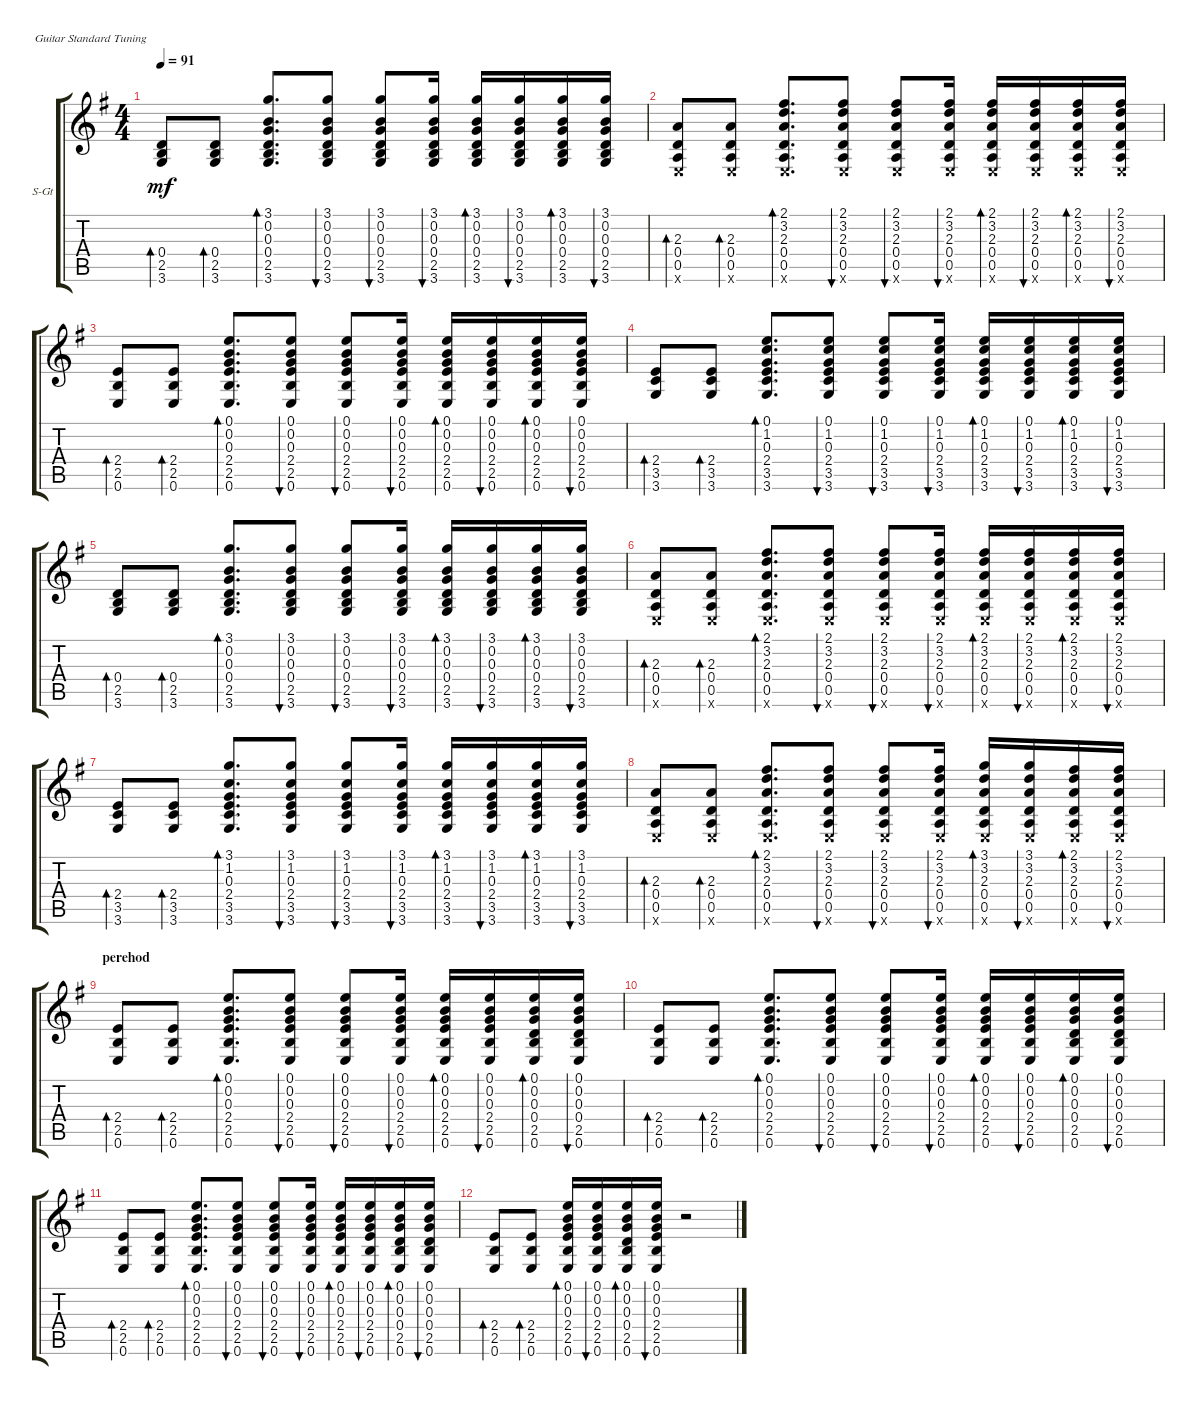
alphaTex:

\defaultSystemsLayout 4
\bracketExtendMode groupsimilarinstruments
\firstSystemTrackNameOrientation horizontal
\otherSystemsTrackNameOrientation horizontal
\track ("Steel Guitar" "S-Gt") {instrument acousticguitarsteel}
\staff {score tabs}
\tuning (E4 B3 G3 D3 A2 E2)
\ts (4 4)
\tempo 91
\clef g2
\ks eminor
(3.6 2.5 0.4).8{bd 30 dy mf} (3.6 2.5 0.4).8{bd 30} (3.6 2.5 0.4 0.3 0.2 3.1).8{d bd 30} (3.6 2.5 0.4 0.3 0.2 3.1).8{bu 30} (3.6 2.5 0.4 0.3 0.2 3.1).8{bu 30} (3.6 2.5 0.4 0.3 0.2 3.1).16{bu 30} (3.6 2.5 0.4 0.3 0.2 3.1).16{bd 30} (3.6 2.5 0.4 0.3 0.2 3.1).16{bu 30} (3.6 2.5 0.4 0.3 0.2 3.1).16{bd 30} (3.6 2.5 0.4 0.3 0.2 3.1).16{bu 30} |
(0.5 0.4 2.3 0.6{x}).8{bd 30} (0.5 0.4 2.3 0.6{x}).8{bd 30} (0.5 0.4 2.3 3.2 2.1 0.6{x}).8{d bd 30} (0.5 0.4 2.3 3.2 2.1 0.6{x}).8{bu 30} (0.5 0.4 2.3 3.2 2.1 0.6{x}).8{bu 30} (0.5 0.4 2.3 3.2 2.1 0.6{x}).16{bu 30} (0.5 0.4 2.3 3.2 2.1 0.6{x}).16{bd 30} (0.5 0.4 2.3 3.2 2.1 0.6{x}).16{bu 30} (0.5 0.4 2.3 3.2 2.1 0.6{x}).16{bd 30} (0.5 0.4 2.3 3.2 2.1 0.6{x}).16{bu 30} |
(0.6 2.5 2.4).8{bd 30} (0.6 2.5 2.4).8{bd 30} (0.6 2.5 2.4 0.3 0.2 0.1).8{d bd 30} (0.6 2.5 2.4 0.3 0.2 0.1).8{bu 30} (0.6 2.5 2.4 0.3 0.2 0.1).8{bu 30} (0.6 2.5 2.4 0.3 0.2 0.1).16{bu 30} (0.6 2.5 2.4 0.3 0.2 0.1).16{bd 30} (0.6 2.5 2.4 0.3 0.2 0.1).16{bu 30} (0.6 2.5 2.4 0.3 0.2 0.1).16{bd 30} (0.6 2.5 2.4 0.3 0.2 0.1).16{bu 30} |
(3.6 3.5 2.4).8{bd 30} (3.6 3.5 2.4).8{bd 30} (3.6 3.5 2.4 0.3 1.2 0.1).8{d bd 30} (3.6 3.5 2.4 0.3 1.2 0.1).8{bu 30} (3.6 3.5 2.4 0.3 1.2 0.1).8{bu 30} (3.6 3.5 2.4 0.3 1.2 0.1).16{bu 30} (3.6 3.5 2.4 0.3 1.2 0.1).16{bd 30} (3.6 3.5 2.4 0.3 1.2 0.1).16{bu 30} (3.6 3.5 2.4 0.3 1.2 0.1).16{bd 30} (3.6 3.5 2.4 0.3 1.2 0.1).16{bu 30} |
(3.6 2.5 0.4).8{bd 30} (3.6 2.5 0.4).8{bd 30} (3.6 2.5 0.4 0.3 0.2 3.1).8{d bd 30} (3.6 2.5 0.4 0.3 0.2 3.1).8{bu 30} (3.6 2.5 0.4 0.3 0.2 3.1).8{bu 30} (3.6 2.5 0.4 0.3 0.2 3.1).16{bu 30} (3.6 2.5 0.4 0.3 0.2 3.1).16{bd 30} (3.6 2.5 0.4 0.3 0.2 3.1).16{bu 30} (3.6 2.5 0.4 0.3 0.2 3.1).16{bd 30} (3.6 2.5 0.4 0.3 0.2 3.1).16{bu 30} |
(0.5 0.4 2.3 0.6{x}).8{bd 30} (0.5 0.4 2.3 0.6{x}).8{bd 30} (0.5 0.4 2.3 3.2 2.1 0.6{x}).8{d bd 30} (0.5 0.4 2.3 3.2 2.1 0.6{x}).8{bu 30} (0.5 0.4 2.3 3.2 2.1 0.6{x}).8{bu 30} (0.5 0.4 2.3 3.2 2.1 0.6{x}).16{bu 30} (0.5 0.4 2.3 3.2 2.1 0.6{x}).16{bd 30} (0.5 0.4 2.3 3.2 2.1 0.6{x}).16{bu 30} (0.5 0.4 2.3 3.2 2.1 0.6{x}).16{bd 30} (0.5 0.4 2.3 3.2 2.1 0.6{x}).16{bu 30} |
(3.6 3.5 2.4).8{bd 30} (3.6 3.5 2.4).8{bd 30} (3.6 3.5 2.4 0.3 1.2 3.1).8{d bd 30} (3.6 3.5 2.4 0.3 1.2 3.1).8{bu 30} (3.6 3.5 2.4 0.3 1.2 3.1).8{bu 30} (3.6 3.5 2.4 0.3 1.2 3.1).16{bu 30} (3.6 3.5 2.4 0.3 1.2 3.1).16{bd 30} (3.6 3.5 2.4 0.3 1.2 3.1).16{bu 30} (3.6 3.5 2.4 0.3 1.2 3.1).16{bd 30} (3.6 3.5 2.4 0.3 1.2 3.1).16{bu 30} |
(0.5 0.4 2.3 0.6{x}).8{bd 30} (0.5 0.4 2.3 0.6{x}).8{bd 30} (0.5 0.4 2.3 3.2 2.1 0.6{x}).8{d bd 30} (0.5 0.4 2.3 3.2 2.1 0.6{x}).8{bu 30} (0.5 0.4 2.3 3.2 2.1 0.6{x}).8{bu 30} (0.5 0.4 2.3 3.2 2.1 0.6{x}).16{bu 30} (0.5 0.4 2.3 3.2 3.1 0.6{x}).16{bd 30} (0.5 0.4 2.3 3.2 3.1 0.6{x}).16{bu 30} (0.5 0.4 2.3 3.2 2.1 0.6{x}).16{bd 30} (0.5 0.4 2.3 3.2 2.1 0.6{x}).16{bu 30} |
\section ("" "perehod")
(0.6 2.5 2.4).8{bd 30} (0.6 2.5 2.4).8{bd 30} (0.6 2.5 2.4 0.3 0.2 0.1).8{d bd 30} (0.6 2.5 2.4 0.3 0.2 0.1).8{bu 30} (0.6 2.5 2.4 0.3 0.2 0.1).8{bu 30} (0.6 2.5 2.4 0.3 0.2 0.1).16{bu 30} (0.6 2.5 2.4 0.3 0.2 0.1).16{bd 30} (0.6 2.5 2.4 0.3 0.2 0.1).16{bu 30} (0.6 2.5 0.4 0.3 0.2 0.1).16{bd 30} (0.6 2.5 0.4 0.3 0.2 0.1).16{bu 30} |
(0.6 2.5 2.4).8{bd 30} (0.6 2.5 2.4).8{bd 30} (0.6 2.5 2.4 0.3 0.2 0.1).8{d bd 30} (0.6 2.5 2.4 0.3 0.2 0.1).8{bu 30} (0.6 2.5 2.4 0.3 0.2 0.1).8{bu 30} (0.6 2.5 2.4 0.3 0.2 0.1).16{bu 30} (0.6 2.5 2.4 0.3 0.2 0.1).16{bd 30} (0.6 2.5 2.4 0.3 0.2 0.1).16{bu 30} (0.6 2.5 0.4 0.3 0.2 0.1).16{bd 30} (0.6 2.5 0.4 0.3 0.2 0.1).16{bu 30} |
(0.6 2.5 2.4).8{bd 30} (0.6 2.5 2.4).8{bd 30} (0.6 2.5 2.4 0.3 0.2 0.1).8{d bd 30} (0.6 2.5 2.4 0.3 0.2 0.1).8{bu 30} (0.6 2.5 2.4 0.3 0.2 0.1).8{bu 30} (0.6 2.5 2.4 0.3 0.2 0.1).16{bu 30} (0.6 2.5 2.4 0.3 0.2 0.1).16{bd 30} (0.6 2.5 2.4 0.3 0.2 0.1).16{bu 30} (0.6 2.5 0.4 0.3 0.2 0.1).16{bd 30} (0.6 2.5 0.4 0.3 0.2 0.1).16{bu 30} |
(0.6 2.5 2.4).8{bd 30} (0.6 2.5 2.4).8{bd 30} (0.6 2.5 2.4 0.3 0.2 0.1).16{bd 30} (0.6 2.5 2.4 0.3 0.2 0.1).16{bu 30} (0.6 2.5 0.4 0.3 0.2 0.1).16{bd 30} (0.6 2.5 2.4 0.3 0.2 0.1).16{bu 30} r.2
